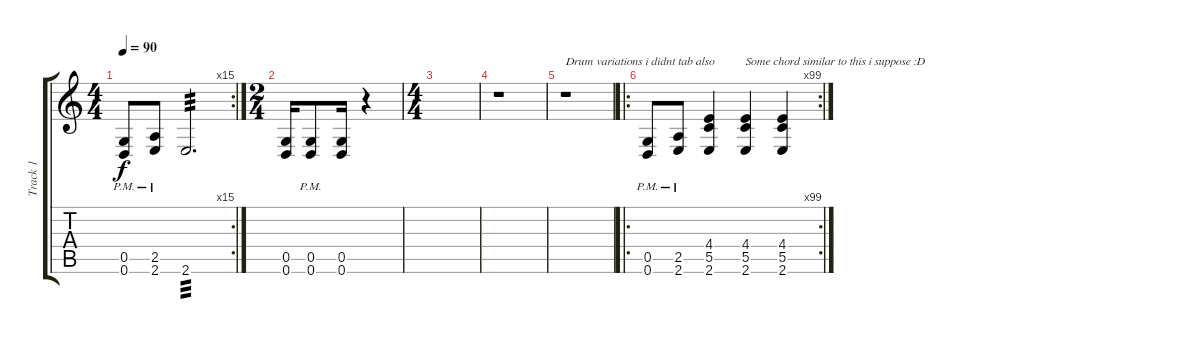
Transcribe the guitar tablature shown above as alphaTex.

\track ("Track 1" "Track 1") {instrument distortionguitar}
\staff {score tabs}
\tuning (D4 A3 F3 C3 G2 D2) {hide}
\rc 15
\ts (4 4)
\tempo 90
\clef g2
\ks c
(0.5{pm} 0.6{pm}).8{dy f} (2.5{pm} 2.6{pm}).8 2.6.2{d tp 3} |
\ts (2 4)
(0.5 0.6).16 (0.5{pm} 0.6).8 (0.5 0.6).16 r.4 |
\ts (4 4)
|
r.1 |
r.1{txt "Drum variations i didnt tab also"} |
\ro
\rc 99
(0.5{pm} 0.6{pm}).8 (2.5{pm} 2.6{pm}).8 (4.4 5.5 2.6).4 (4.4 5.5 2.6).4{txt "Some chord similar to this i suppose :D"} (4.4 5.5 2.6).4
